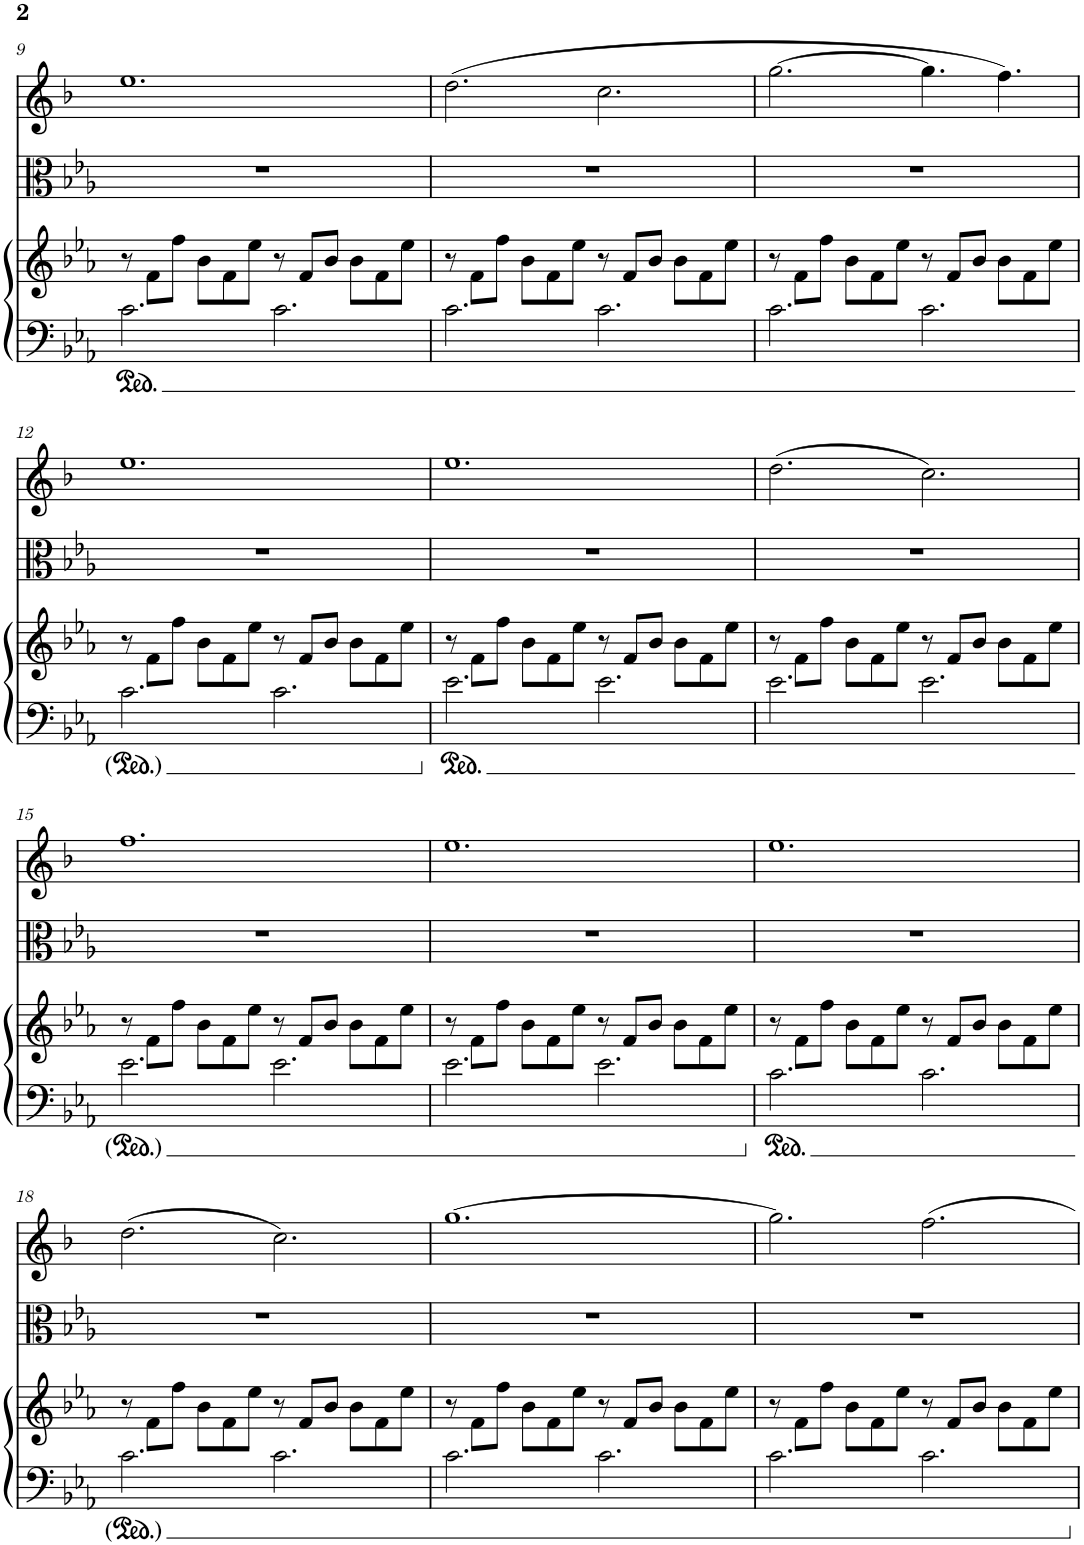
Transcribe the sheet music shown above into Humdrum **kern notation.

**kern	**kern	**kern	**kern
*part3	*part3	*part2	*part1
*staff4	*staff3	*staff2	*staff1
*I"Piano	*	*I"Viola	*I"Clarinet in Bb
*I'Pno	*	*I'Vla	*I'Cl
!!LO:PB:g=z
*clefF4	*clefG2	*clefC3	*clefG2
*	*	*	*Trd1c2
*k[b-e-a-]	*k[b-e-a-]	*k[b-e-a-]	*k[b-]
*M12/8	*M12/8	*M12/8	*M12/8
=9	=9	=9	=9
2.c\	8r	1.r	1.ee
.	8f\L	.	.
.	8ff\J	.	.
.	8b-\L	.	.
.	8f\	.	.
.	8ee-\J	.	.
2.c\	8r	.	.
.	8f/L	.	.
.	8b-/J	.	.
.	8b-\L	.	.
.	8f\	.	.
.	8ee-\J	.	.
=10	=10	=10	=10
2.c\	8r	1.r	(2.dd\
.	8f\L	.	.
.	8ff\J	.	.
.	8b-\L	.	.
.	8f\	.	.
.	8ee-\J	.	.
2.c\	8r	.	2.cc\
.	8f/L	.	.
.	8b-/J	.	.
.	8b-\L	.	.
.	8f\	.	.
.	8ee-\J	.	.
=11	=11	=11	=11
2.c\	8r	1.r	[2.gg\
.	8f\L	.	.
.	8ff\J	.	.
.	8b-\L	.	.
.	8f\	.	.
.	8ee-\J	.	.
2.c\	8r	.	4.gg\]
.	8f/L	.	.
.	8b-/J	.	.
.	8b-\L	.	4.ff\)
.	8f\	.	.
.	8ee-\J	.	.
!!LO:LB:g=z
=12	=12	=12	=12
2.c\	8r	1.r	1.ee
.	8f\L	.	.
.	8ff\J	.	.
.	8b-\L	.	.
.	8f\	.	.
.	8ee-\J	.	.
2.c\	8r	.	.
.	8f/L	.	.
.	8b-/J	.	.
.	8b-\L	.	.
.	8f\	.	.
.	8ee-\J	.	.
=13	=13	=13	=13
2.e-\	8r	1.r	1.ee
.	8f\L	.	.
.	8ff\J	.	.
.	8b-\L	.	.
.	8f\	.	.
.	8ee-\J	.	.
2.e-\	8r	.	.
.	8f/L	.	.
.	8b-/J	.	.
.	8b-\L	.	.
.	8f\	.	.
.	8ee-\J	.	.
=14	=14	=14	=14
2.e-\	8r	1.r	(2.dd\
.	8f\L	.	.
.	8ff\J	.	.
.	8b-\L	.	.
.	8f\	.	.
.	8ee-\J	.	.
2.e-\	8r	.	2.cc\)
.	8f/L	.	.
.	8b-/J	.	.
.	8b-\L	.	.
.	8f\	.	.
.	8ee-\J	.	.
!!LO:LB:g=z
=15	=15	=15	=15
2.e-\	8r	1.r	1.ff
.	8f\L	.	.
.	8ff\J	.	.
.	8b-\L	.	.
.	8f\	.	.
.	8ee-\J	.	.
2.e-\	8r	.	.
.	8f/L	.	.
.	8b-/J	.	.
.	8b-\L	.	.
.	8f\	.	.
.	8ee-\J	.	.
=16	=16	=16	=16
2.e-\	8r	1.r	1.ee
.	8f\L	.	.
.	8ff\J	.	.
.	8b-\L	.	.
.	8f\	.	.
.	8ee-\J	.	.
2.e-\	8r	.	.
.	8f/L	.	.
.	8b-/J	.	.
.	8b-\L	.	.
.	8f\	.	.
.	8ee-\J	.	.
=17	=17	=17	=17
2.c\	8r	1.r	1.ee
.	8f\L	.	.
.	8ff\J	.	.
.	8b-\L	.	.
.	8f\	.	.
.	8ee-\J	.	.
2.c\	8r	.	.
.	8f/L	.	.
.	8b-/J	.	.
.	8b-\L	.	.
.	8f\	.	.
.	8ee-\J	.	.
!!LO:LB:g=z
=18	=18	=18	=18
2.c\	8r	1.r	(2.dd\
.	8f\L	.	.
.	8ff\J	.	.
.	8b-\L	.	.
.	8f\	.	.
.	8ee-\J	.	.
2.c\	8r	.	2.cc\)
.	8f/L	.	.
.	8b-/J	.	.
.	8b-\L	.	.
.	8f\	.	.
.	8ee-\J	.	.
=19	=19	=19	=19
2.c\	8r	1.r	[1.gg
.	8f\L	.	.
.	8ff\J	.	.
.	8b-\L	.	.
.	8f\	.	.
.	8ee-\J	.	.
2.c\	8r	.	.
.	8f/L	.	.
.	8b-/J	.	.
.	8b-\L	.	.
.	8f\	.	.
.	8ee-\J	.	.
=20	=20	=20	=20
2.c\	8r	1.r	2.gg\]
.	8f\L	.	.
.	8ff\J	.	.
.	8b-\L	.	.
.	8f\	.	.
.	8ee-\J	.	.
2.c\	8r	.	2.ff\
.	8f/L	.	.
.	8b-/J	.	.
.	8b-\L	.	.
.	8f\	.	.
.	8ee-\J	.	.
=	=	=	=
*-	*-	*-	*-
